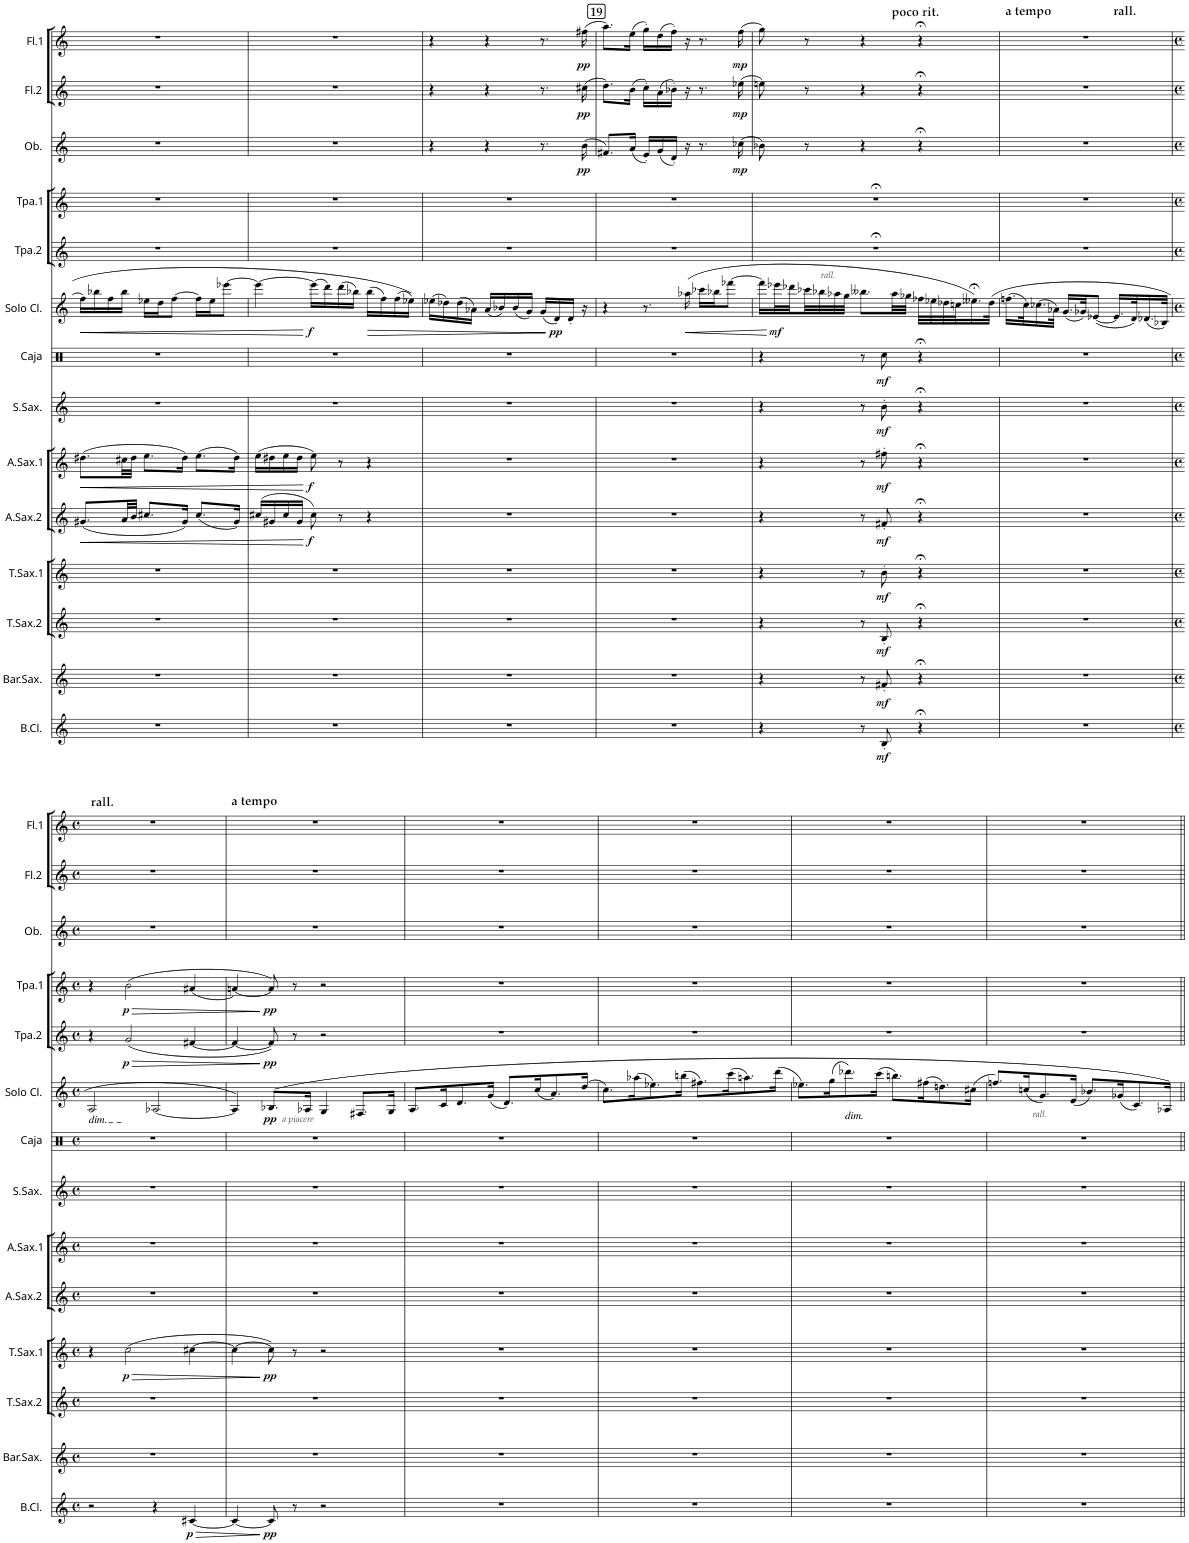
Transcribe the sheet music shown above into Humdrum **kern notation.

**kern	**dynam	**kern	**dynam	**kern	**dynam	**kern	**dynam	**kern	**dynam	**kern	**dynam	**kern	**dynam	**kern	**dynam	**kern	**dynam	**kern	**dynam	**kern	**dynam	**kern	**dynam	**kern	**dynam	**kern	**dynam
*part14	*part14	*part13	*part13	*part12	*part12	*part11	*part11	*part10	*part10	*part9	*part9	*part8	*part8	*part7	*part7	*part6	*part6	*part5	*part5	*part4	*part4	*part3	*part3	*part2	*part2	*part1	*part1
*staff14	*staff14	*staff13	*staff13	*staff12	*staff12	*staff11	*staff11	*staff10	*staff10	*staff9	*staff9	*staff8	*staff8	*staff7	*staff7	*staff6	*staff6	*staff5	*staff5	*staff4	*staff4	*staff3	*staff3	*staff2	*staff2	*staff1	*staff1
*I"B.Cl.	*	*I"Bar.Sax.	*	*I"T.Sax.2	*	*I"T.Sax.1	*	*I"A.Sax.2	*	*I"A.Sax.1	*	*I"S.Sax.	*	*I"Caja	*	*I"Solo Cl.	*	*I"Tpa.2	*	*I"Tpa.1	*	*I"Ob.	*	*I"Fl.2	*	*I"Fl.1	*
*I'B.Cl.	*	*I'Bar.Sax.	*	*I'T.Sax.2	*	*I'T.Sax.1	*	*I'A.Sax.2	*	*I'A.Sax.1	*	*I'S.Sax.	*	*I'Caja	*	*I'Solo Cl.	*	*I'Tpa.2	*	*I'Tpa.1	*	*I'Ob.	*	*I'Fl.2	*	*I'Fl.1	*
!!LO:PB:g=z
*clefG2	*	*clefG2	*	*clefG2	*	*clefG2	*	*clefG2	*	*clefG2	*	*clefG2	*	*clefX	*	*clefG2	*	*clefG2	*	*clefG2	*	*clefG2	*	*clefG2	*	*clefG2	*
*Trd8c14	*	*Trd12c21	*	*Trd8c14	*	*Trd8c14	*	*Trd5c9	*	*Trd5c9	*	*Trd1c2	*	*	*	*Trd2c3	*	*Trd4c7	*	*Trd4c7	*	*	*	*	*	*	*
*k[]	*	*k[]	*	*k[]	*	*k[]	*	*k[]	*	*k[]	*	*k[]	*	*k[]	*	*k[]	*	*k[]	*	*k[]	*	*k[]	*	*k[]	*	*k[]	*
*M3/4	*	*M3/4	*	*M3/4	*	*M3/4	*	*M3/4	*	*M3/4	*	*M3/4	*	*M3/4	*	*M3/4	*	*M3/4	*	*M3/4	*	*M3/4	*	*M3/4	*	*M3/4	*
=84	=84	=84	=84	=84	=84	=84	=84	=84	=84	=84	=84	=84	=84	=84	=84	=84	=84	=84	=84	=84	=84	=84	=84	=84	=84	=84	=84
!	!	!	!	!	!	!	!	!	!LO:HP:b	!	!LO:HP:b	!	!	!	!	!	!LO:HP:b	!	!	!	!	!	!	!	!	!	!
2.r	.	2.r	.	2.r	.	2.r	.	(8.g#X/L	<	(8.dd#X\L	<	2.r	.	2.r	.	16ff\LL]	<	2.r	.	2.r	.	2.r	.	2.r	.	2.r	.
.	.	.	.	.	.	.	.	.	.	.	.	.	.	.	.	16bb-X\	.	.	.	.	.	.	.	.	.	.	.
.	.	.	.	.	.	.	.	.	.	.	.	.	.	.	.	16ff\	.	.	.	.	.	.	.	.	.	.	.
.	.	.	.	.	.	.	.	32a/LL	.	32cc#X\LL	.	.	.	.	.	16bb-\JJ	.	.	.	.	.	.	.	.	.	.	.
.	.	.	.	.	.	.	.	32b/JJJ	.	32dd#\JJJ	.	.	.	.	.	.	.	.	.	.	.	.	.	.	.	.	.
.	.	.	.	.	.	.	.	8.cc#X/L	.	8.ee\L	.	.	.	.	.	16ee-X\LL	.	.	.	.	.	.	.	.	.	.	.
.	.	.	.	.	.	.	.	.	.	.	.	.	.	.	.	16dd\J	.	.	.	.	.	.	.	.	.	.	.
.	.	.	.	.	.	.	.	.	.	.	.	.	.	.	.	[8ff\J	.	.	.	.	.	.	.	.	.	.	.
.	.	.	.	.	.	.	.	16g#/Jk)	.	16dd#\Jk)	.	.	.	.	.	.	.	.	.	.	.	.	.	.	.	.	.
.	.	.	.	.	.	.	.	(8.cc#/L	.	(8.ee\L	.	.	.	.	.	16ff\LL]	.	.	.	.	.	.	.	.	.	.	.
.	.	.	.	.	.	.	.	.	.	.	.	.	.	.	.	16ee-\J	.	.	.	.	.	.	.	.	.	.	.
.	.	.	.	.	.	.	.	.	.	.	.	.	.	.	.	[8eee-X\J	.	.	.	.	.	.	.	.	.	.	.
.	.	.	.	.	.	.	.	16g#/Jk)	.	16dd#\Jk)	.	.	.	.	.	.	.	.	.	.	.	.	.	.	.	.	.
=85	=85	=85	=85	=85	=85	=85	=85	=85	=85	=85	=85	=85	=85	=85	=85	=85	=85	=85	=85	=85	=85	=85	=85	=85	=85	=85	=85
2.r	.	2.r	.	2.r	.	2.r	.	(16cc#X/LL	.	(16ee\LL	.	2.r	.	2.r	.	4eee-\_	.	2.r	.	2.r	.	2.r	.	2.r	.	2.r	.
.	.	.	.	.	.	.	.	16g#X/	.	16dd#X\	.	.	.	.	.	.	.	.	.	.	.	.	.	.	.	.	.
.	.	.	.	.	.	.	.	16cc#/	.	16ee\	.	.	.	.	.	.	.	.	.	.	.	.	.	.	.	.	.
.	.	.	.	.	.	.	.	16g#/JJ	.	16dd#\JJ	.	.	.	.	.	.	.	.	.	.	.	.	.	.	.	.	.
!	!	!	!	!	!	!	!	!	!LO:DY:n=1:b	!	!LO:DY:n=1:b	!	!	!	!	!	!LO:DY:n=1:b	!	!	!	!	!	!	!	!	!	!
.	.	.	.	.	.	.	.	8cc#\)	[ f	8ee\)	[ f	.	.	.	.	(16eee-\LL]	[ f	.	.	.	.	.	.	.	.	.	.
.	.	.	.	.	.	.	.	.	.	.	.	.	.	.	.	16ddd\)	.	.	.	.	.	.	.	.	.	.	.
.	.	.	.	.	.	.	.	8r	.	8r	.	.	.	.	.	(16ddd\	.	.	.	.	.	.	.	.	.	.	.
.	.	.	.	.	.	.	.	.	.	.	.	.	.	.	.	16bb-X\JJ)	.	.	.	.	.	.	.	.	.	.	.
!	!	!	!	!	!	!	!	!	!	!	!	!	!	!	!	!	!LO:HP:b	!	!	!	!	!	!	!	!	!	!
.	.	.	.	.	.	.	.	4r	.	4r	.	.	.	.	.	(16bb-\LL	>	.	.	.	.	.	.	.	.	.	.
.	.	.	.	.	.	.	.	.	.	.	.	.	.	.	.	16ff\)	.	.	.	.	.	.	.	.	.	.	.
.	.	.	.	.	.	.	.	.	.	.	.	.	.	.	.	(16ff\	.	.	.	.	.	.	.	.	.	.	.
.	.	.	.	.	.	.	.	.	.	.	.	.	.	.	.	16ee-X\JJ)	.	.	.	.	.	.	.	.	.	.	.
=86	=86	=86	=86	=86	=86	=86	=86	=86	=86	=86	=86	=86	=86	=86	=86	=86	=86	=86	=86	=86	=86	=86	=86	=86	=86	=86	=86
2.r	.	2.r	.	2.r	.	2.r	.	2.r	.	2.r	.	2.r	.	2.r	.	(16ee-X\LL	.	2.r	.	2.r	.	4r	.	4r	.	4r	.
.	.	.	.	.	.	.	.	.	.	.	.	.	.	.	.	16dd-X\)	.	.	.	.	.	.	.	.	.	.	.
.	.	.	.	.	.	.	.	.	.	.	.	.	.	.	.	(16dd-\	.	.	.	.	.	.	.	.	.	.	.
.	.	.	.	.	.	.	.	.	.	.	.	.	.	.	.	16a-X\JJ)	.	.	.	.	.	.	.	.	.	.	.
.	.	.	.	.	.	.	.	.	.	.	.	.	.	.	.	(16a-/LL	.	.	.	.	.	4r	.	4r	.	4r	.
.	.	.	.	.	.	.	.	.	.	.	.	.	.	.	.	16b-X/)	.	.	.	.	.	.	.	.	.	.	.
.	.	.	.	.	.	.	.	.	.	.	.	.	.	.	.	(16b-/	.	.	.	.	.	.	.	.	.	.	.
.	.	.	.	.	.	.	.	.	.	.	.	.	.	.	.	16g/JJ)	.	.	.	.	.	.	.	.	.	.	.
.	.	.	.	.	.	.	.	.	.	.	.	.	.	.	.	(16g/LL	.	.	.	.	.	8.r	.	8.r	.	8.r	.
!	!	!	!	!	!	!	!	!	!	!	!	!	!	!	!	!	!LO:DY:n=1:b	!	!	!	!	!	!	!	!	!	!
.	.	.	.	.	.	.	.	.	.	.	.	.	.	.	.	16d/)	] pp	.	.	.	.	.	.	.	.	.	.
.	.	.	.	.	.	.	.	.	.	.	.	.	.	.	.	16d'/JJ	.	.	.	.	.	.	.	.	.	.	.
!	!	!	!	!	!	!	!	!	!	!	!	!	!	!	!	!	!	!	!	!	!	!	!LO:DY:b	!	!LO:DY:b	!	!LO:DY:b
.	.	.	.	.	.	.	.	.	.	.	.	.	.	.	.	16r	.	.	.	.	.	(16b\	pp	(16cc#X\	pp	(16ff#X\	pp
!!LO:REH:place=s1:a:B:cj:fs=14:t=19
=87	=87	=87	=87	=87	=87	=87	=87	=87	=87	=87	=87	=87	=87	=87	=87	=87	=87	=87	=87	=87	=87	=87	=87	=87	=87	=87	=87
2.r	.	2.r	.	2.r	.	2.r	.	2.r	.	2.r	.	2.r	.	2.r	.	4r	.	2.r	.	2.r	.	8.f#X/L)	.	8.dd\L)	.	8.aa\L)	.
.	.	.	.	.	.	.	.	.	.	.	.	.	.	.	.	.	.	.	.	.	.	(16a/Jk	.	(16b\Jk	.	(16ee\Jk	.
.	.	.	.	.	.	.	.	.	.	.	.	.	.	.	.	8.r	.	.	.	.	.	16e'/LL)	.	16cc'\LL)	.	16gg'\LL)	.
.	.	.	.	.	.	.	.	.	.	.	.	.	.	.	.	.	.	.	.	.	.	(16g/	.	(16a\	.	(16dd\	.
.	.	.	.	.	.	.	.	.	.	.	.	.	.	.	.	.	.	.	.	.	.	16d'/JJ)	.	16b-X'\JJ)	.	16ff'\JJ)	.
!	!	!	!	!	!	!	!	!	!	!	!	!	!	!	!	!	!LO:HP:b	!	!	!	!	!	!	!	!	!	!
.	.	.	.	.	.	.	.	.	.	.	.	.	.	.	.	(16aa-X\	<	.	.	.	.	16r	.	16r	.	16r	.
.	.	.	.	.	.	.	.	.	.	.	.	.	.	.	.	16ccc-X\LL	.	.	.	.	.	8.r	.	8.r	.	8.r	.
.	.	.	.	.	.	.	.	.	.	.	.	.	.	.	.	16bb-X\J	.	.	.	.	.	.	.	.	.	.	.
.	.	.	.	.	.	.	.	.	.	.	.	.	.	.	.	[8fff-X\J	.	.	.	.	.	.	.	.	.	.	.
!	!	!	!	!	!	!	!	!	!	!	!	!	!	!	!	!	!	!	!	!	!	!	!LO:DY:b	!	!LO:DY:b	!	!LO:DY:b
.	.	.	.	.	.	.	.	.	.	.	.	.	.	.	.	.	.	.	.	.	.	(16cc-X\	mp	(16ee-X\	mp	(16ff\	mp
=88	=88	=88	=88	=88	=88	=88	=88	=88	=88	=88	=88	=88	=88	=88	=88	=88	=88	=88	=88	=88	=88	=88	=88	=88	=88	=88	=88
*	*	*	*	*	*	*	*	*	*	*	*	*	*	*	*	*	*	*	*	*	*	*	*	*	*	*^	*
4r	.	4r	.	4r	.	4r	.	4r	.	4r	.	4r	.	4r	.	16fff-\LL]	.	2.r;<	.	2.r;<	.	8b-X\)	.	8een\)	.	8gg\)	4..ryy	.
!	!	!	!	!	!	!	!	!	!	!	!	!	!	!	!	!	!LO:DY:n=1:b	!	!	!	!	!	!	!	!	!	!	!
.	.	.	.	.	.	.	.	.	.	.	.	.	.	.	.	32eee-X\L	[ mf	.	.	.	.	.	.	.	.	.	.	.
.	.	.	.	.	.	.	.	.	.	.	.	.	.	.	.	32ddd-X\	.	.	.	.	.	.	.	.	.	.	.	.
.	.	.	.	.	.	.	.	.	.	.	.	.	.	.	.	32ccc-X\	.	.	.	.	.	8r	.	8r	.	8r	.	.
!	!	!	!	!	!	!	!	!	!	!	!	!	!	!	!	!LO:TX:a:i:t=rall.	!	!	!	!	!	!	!	!	!	!	!	!
.	.	.	.	.	.	.	.	.	.	.	.	.	.	.	.	32bb-X\	.	.	.	.	.	.	.	.	.	.	.	.
.	.	.	.	.	.	.	.	.	.	.	.	.	.	.	.	32aa-X\	.	.	.	.	.	.	.	.	.	.	.	.
.	.	.	.	.	.	.	.	.	.	.	.	.	.	.	.	32gg\JJJ	.	.	.	.	.	.	.	.	.	.	.	.
8r	.	8r	.	8r	.	8r	.	8r	.	8r	.	8r	.	8r	.	8.bb--X\L	.	.	.	.	.	4r	.	4r	.	4r	.	.
!	!LO:DY:b	!	!LO:DY:b	!	!LO:DY:b	!	!LO:DY:b	!	!LO:DY:b	!	!LO:DY:b	!	!LO:DY:b	!	!LO:DY:b	!	!	!	!	!	!	!	!	!	!	!	!	!
8B'/	mf	8f#X'/	mf	8B'/	mf	8b'\	mf	8f#X'/	mf	8ff#X'\	mf	8b'\	mf	8Rcc\	mf	.	.	.	.	.	.	.	.	.	.	.	.	.
!	!	!	!	!	!	!	!	!	!	!	!	!	!	!	!	!	!	!	!	!	!	!	!	!	!	!	!LO:TX:a:B:t=poco rit.	!
.	.	.	.	.	.	.	.	.	.	.	.	.	.	.	.	32aa-\LL	.	.	.	.	.	.	.	.	.	.	4ryy	.
.	.	.	.	.	.	.	.	.	.	.	.	.	.	.	.	32gg-X\JJJ	.	.	.	.	.	.	.	.	.	.	.	.
4r;<	.	4r;<	.	4r;<	.	4r;<	.	4r;<	.	4r;<	.	4r;<	.	4r;<	.	32ff-X\LLL	.	.	.	.	.	4r;<	.	4r;<	.	4r;<	.	.
.	.	.	.	.	.	.	.	.	.	.	.	.	.	.	.	32ee-X\	.	.	.	.	.	.	.	.	.	.	.	.
.	.	.	.	.	.	.	.	.	.	.	.	.	.	.	.	32dd-X\	.	.	.	.	.	.	.	.	.	.	.	.
.	.	.	.	.	.	.	.	.	.	.	.	.	.	.	.	32ccn\J	.	.	.	.	.	.	.	.	.	.	.	.
.	.	.	.	.	.	.	.	.	.	.	.	.	.	.	.	16.ee--X;<\)	.	.	.	.	.	.	.	.	.	.	.	.
.	.	.	.	.	.	.	.	.	.	.	.	.	.	.	.	.	.	.	.	.	.	.	.	.	.	.	16ryy	.
.	.	.	.	.	.	.	.	.	.	.	.	.	.	.	.	(32dd-\JJk	.	.	.	.	.	.	.	.	.	.	.	.
=89	=89	=89	=89	=89	=89	=89	=89	=89	=89	=89	=89	=89	=89	=89	=89	=89	=89	=89	=89	=89	=89	=89	=89	=89	=89	=89	=89	=89
!	!	!	!	!	!	!	!	!	!	!	!	!	!	!	!	!	!	!	!	!	!	!	!	!	!	!LO:TX:a:B:t=a tempo	!	!
2.r	.	2.r	.	2.r	.	2.r	.	2.r	.	2.r	.	2.r	.	2.r	.	(16.ffn\LL	.	2.r	.	2.r	.	2.r	.	2.r	.	2.r	2ryy	.
.	.	.	.	.	.	.	.	.	.	.	.	.	.	.	.	32cc\K)	.	.	.	.	.	.	.	.	.	.	.	.
.	.	.	.	.	.	.	.	.	.	.	.	.	.	.	.	(16.cc-X\	.	.	.	.	.	.	.	.	.	.	.	.
.	.	.	.	.	.	.	.	.	.	.	.	.	.	.	.	32a-X\JJk)	.	.	.	.	.	.	.	.	.	.	.	.
.	.	.	.	.	.	.	.	.	.	.	.	.	.	.	.	(16.g/LL	.	.	.	.	.	.	.	.	.	.	.	.
.	.	.	.	.	.	.	.	.	.	.	.	.	.	.	.	32g-X/JK)	.	.	.	.	.	.	.	.	.	.	.	.
.	.	.	.	.	.	.	.	.	.	.	.	.	.	.	.	([8e-X/J	.	.	.	.	.	.	.	.	.	.	.	.
!	!	!	!	!	!	!	!	!	!	!	!	!	!	!	!	!	!	!	!	!	!	!	!	!	!	!	!LO:TX:a:B:t=rall.	!
.	.	.	.	.	.	.	.	.	.	.	.	.	.	.	.	16.e-/LL]	.	.	.	.	.	.	.	.	.	.	4ryy	.
.	.	.	.	.	.	.	.	.	.	.	.	.	.	.	.	32d/K)	.	.	.	.	.	.	.	.	.	.	.	.
.	.	.	.	.	.	.	.	.	.	.	.	.	.	.	.	(16.d-X/	.	.	.	.	.	.	.	.	.	.	.	.
.	.	.	.	.	.	.	.	.	.	.	.	.	.	.	.	32B-X/JJk)	.	.	.	.	.	.	.	.	.	.	.	.
*	*	*	*	*	*	*	*	*	*	*	*	*	*	*	*	*	*	*	*	*	*	*	*	*	*	*v	*v	*
!!LO:LB:g=z
=90	=90	=90	=90	=90	=90	=90	=90	=90	=90	=90	=90	=90	=90	=90	=90	=90	=90	=90	=90	=90	=90	=90	=90	=90	=90	=90	=90
*M4/4	*	*M4/4	*	*M4/4	*	*M4/4	*	*M4/4	*	*M4/4	*	*M4/4	*	*M4/4	*	*M4/4	*	*M4/4	*	*M4/4	*	*M4/4	*	*M4/4	*	*M4/4	*
*met(c)	*	*met(c)	*	*met(c)	*	*met(c)	*	*met(c)	*	*met(c)	*	*met(c)	*	*met(c)	*	*met(c)	*	*met(c)	*	*met(c)	*	*met(c)	*	*met(c)	*	*met(c)	*
*	*	*	*	*	*	*	*	*	*	*	*	*	*	*	*	*	*	*	*	*	*	*	*	*	*	*^	*
!	!	!	!	!	!	!	!	!	!	!	!	!	!	!	!	!	!	!	!	!	!	!	!	!	!	!LO:TX:a:B:t=rall.	!	!
!	!	!	!	!	!	!	!	!	!	!	!	!	!	!	!	!LO:TX:b:i:t=dim.	!	!	!	!	!	!	!	!	!	!	!	!
*	*	*	*	*	*	*	*	*	*	*	*	*	*	*	*	*	*	*	*	*	*	*	*	*	*	*v	*v	*
2r	.	1r	.	1r	.	4r	.	1r	.	1r	.	1r	.	1r	.	2A/	.	4r	.	4r	.	1r	.	1r	.	1r	.
!	!	!	!	!	!	!	!LO:HP:b	!	!	!	!	!	!	!	!	!	!	!	!LO:HP:b	!	!LO:HP:b	!	!	!	!	!	!
!	!	!	!	!	!	!	!LO:DY:n=1:b	!	!	!	!	!	!	!	!	!	!	!	!LO:DY:n=1:b	!	!LO:DY:n=1:b	!	!	!	!	!	!
.	.	.	.	.	.	(2cc\	> p	.	.	.	.	.	.	.	.	.	.	(2g/	> p	(2b\	> p	.	.	.	.	.	.
4r	.	.	.	.	.	.	.	.	.	.	.	.	.	.	.	[2A-X/	.	.	.	.	.	.	.	.	.	.	.
!	!LO:HP:b	!	!	!	!	!	!	!	!	!	!	!	!	!	!	!	!	!	!	!	!	!	!	!	!	!	!
!	!LO:DY:n=1:b	!	!	!	!	!	!	!	!	!	!	!	!	!	!	!	!	!	!	!	!	!	!	!	!	!	!
[4c#X/	> p	.	.	.	.	[4cc#X\	.	.	.	.	.	.	.	.	.	.	.	[4f#X/	.	(4a#X/	.	.	.	.	.	.	.
=91	=91	=91	=91	=91	=91	=91	=91	=91	=91	=91	=91	=91	=91	=91	=91	=91	=91	=91	=91	=91	=91	=91	=91	=91	=91	=91	=91
!	!	!	!	!	!	!	!	!	!	!	!	!	!	!	!	!	!	!	!	!	!	!	!	!	!	!LO:TX:a:B:t=a tempo	!
4c#/_	.	1r	.	1r	.	4cc#\_	.	1r	.	1r	.	1r	.	1r	.	4A-/])	.	4f#/_	.	[4an/)	.	1r	.	1r	.	1r	.
!	!LO:DY:n=1:b	!	!	!	!	!	!LO:DY:n=1:b	!	!	!	!	!	!	!	!	!	!LO:DY:b	!	!LO:DY:n=1:b	!	!LO:DY:n=1:b	!	!	!	!	!	!
8c#/]	] pp	.	.	.	.	8cc#\])	] pp	.	.	.	.	.	.	.	.	(8.B-X/L	pp	8f#/])	] pp	8a/])	] pp	.	.	.	.	.	.
8r	.	.	.	.	.	8r	.	.	.	.	.	.	.	.	.	.	.	8r	.	8r	.	.	.	.	.	.	.
.	.	.	.	.	.	.	.	.	.	.	.	.	.	.	.	16A-X/Jk	.	.	.	.	.	.	.	.	.	.	.
!	!	!	!	!	!	!	!	!	!	!	!	!	!	!	!	!LO:TX:b:i:t=a piacere	!	!	!	!	!	!	!	!	!	!	!
2r	.	.	.	.	.	2r	.	.	.	.	.	.	.	.	.	4G/	.	2r	.	2r	.	.	.	.	.	.	.
.	.	.	.	.	.	.	.	.	.	.	.	.	.	.	.	8.F#X/L	.	.	.	.	.	.	.	.	.	.	.
.	.	.	.	.	.	.	.	.	.	.	.	.	.	.	.	16G/Jk	.	.	.	.	.	.	.	.	.	.	.
=92	=92	=92	=92	=92	=92	=92	=92	=92	=92	=92	=92	=92	=92	=92	=92	=92	=92	=92	=92	=92	=92	=92	=92	=92	=92	=92	=92
1r	.	1r	.	1r	.	1r	.	1r	.	1r	.	1r	.	1r	.	8.A/L	.	1r	.	1r	.	1r	.	1r	.	1r	.
.	.	.	.	.	.	.	.	.	.	.	.	.	.	.	.	16c/K	.	.	.	.	.	.	.	.	.	.	.
.	.	.	.	.	.	.	.	.	.	.	.	.	.	.	.	8.d/	.	.	.	.	.	.	.	.	.	.	.
.	.	.	.	.	.	.	.	.	.	.	.	.	.	.	.	(16g/Jk	.	.	.	.	.	.	.	.	.	.	.
.	.	.	.	.	.	.	.	.	.	.	.	.	.	.	.	8.d/L)	.	.	.	.	.	.	.	.	.	.	.
.	.	.	.	.	.	.	.	.	.	.	.	.	.	.	.	(16cc/K	.	.	.	.	.	.	.	.	.	.	.
.	.	.	.	.	.	.	.	.	.	.	.	.	.	.	.	8.a/)	.	.	.	.	.	.	.	.	.	.	.
.	.	.	.	.	.	.	.	.	.	.	.	.	.	.	.	(16dd/Jk	.	.	.	.	.	.	.	.	.	.	.
=93	=93	=93	=93	=93	=93	=93	=93	=93	=93	=93	=93	=93	=93	=93	=93	=93	=93	=93	=93	=93	=93	=93	=93	=93	=93	=93	=93
1r	.	1r	.	1r	.	1r	.	1r	.	1r	.	1r	.	1r	.	8.cc\L)	.	1r	.	1r	.	1r	.	1r	.	1r	.
.	.	.	.	.	.	.	.	.	.	.	.	.	.	.	.	(16aa-X\K	.	.	.	.	.	.	.	.	.	.	.
.	.	.	.	.	.	.	.	.	.	.	.	.	.	.	.	8.ee-X\)	.	.	.	.	.	.	.	.	.	.	.
.	.	.	.	.	.	.	.	.	.	.	.	.	.	.	.	(16bbn\Jk	.	.	.	.	.	.	.	.	.	.	.
.	.	.	.	.	.	.	.	.	.	.	.	.	.	.	.	8.ff#X\L)	.	.	.	.	.	.	.	.	.	.	.
.	.	.	.	.	.	.	.	.	.	.	.	.	.	.	.	(16ccc\K	.	.	.	.	.	.	.	.	.	.	.
.	.	.	.	.	.	.	.	.	.	.	.	.	.	.	.	8.aan\)	.	.	.	.	.	.	.	.	.	.	.
.	.	.	.	.	.	.	.	.	.	.	.	.	.	.	.	(16ddd\Jk	.	.	.	.	.	.	.	.	.	.	.
=94	=94	=94	=94	=94	=94	=94	=94	=94	=94	=94	=94	=94	=94	=94	=94	=94	=94	=94	=94	=94	=94	=94	=94	=94	=94	=94	=94
1r	.	1r	.	1r	.	1r	.	1r	.	1r	.	1r	.	1r	.	8.ee-X\L)	.	1r	.	1r	.	1r	.	1r	.	1r	.
.	.	.	.	.	.	.	.	.	.	.	.	.	.	.	.	(16gg\K	.	.	.	.	.	.	.	.	.	.	.
!	!	!	!	!	!	!	!	!	!	!	!	!	!	!	!	!LO:TX:b:i:t=dim.	!	!	!	!	!	!	!	!	!	!	!
.	.	.	.	.	.	.	.	.	.	.	.	.	.	.	.	8.ddd-X\)	.	.	.	.	.	.	.	.	.	.	.
.	.	.	.	.	.	.	.	.	.	.	.	.	.	.	.	(16ccc\Jk	.	.	.	.	.	.	.	.	.	.	.
.	.	.	.	.	.	.	.	.	.	.	.	.	.	.	.	8.bbn\L)	.	.	.	.	.	.	.	.	.	.	.
.	.	.	.	.	.	.	.	.	.	.	.	.	.	.	.	(16ff#X\K	.	.	.	.	.	.	.	.	.	.	.
.	.	.	.	.	.	.	.	.	.	.	.	.	.	.	.	8.ddn\)	.	.	.	.	.	.	.	.	.	.	.
.	.	.	.	.	.	.	.	.	.	.	.	.	.	.	.	(16cc#X\Jk	.	.	.	.	.	.	.	.	.	.	.
=95	=95	=95	=95	=95	=95	=95	=95	=95	=95	=95	=95	=95	=95	=95	=95	=95	=95	=95	=95	=95	=95	=95	=95	=95	=95	=95	=95
1r	.	1r	.	1r	.	1r	.	1r	.	1r	.	1r	.	1r	.	8.ffn/L)	.	1r	.	1r	.	1r	.	1r	.	1r	.
.	.	.	.	.	.	.	.	.	.	.	.	.	.	.	.	(16ccn/K	.	.	.	.	.	.	.	.	.	.	.
!	!	!	!	!	!	!	!	!	!	!	!	!	!	!	!	!LO:TX:b:i:t=rall.	!	!	!	!	!	!	!	!	!	!	!
.	.	.	.	.	.	.	.	.	.	.	.	.	.	.	.	8.g/)	.	.	.	.	.	.	.	.	.	.	.
.	.	.	.	.	.	.	.	.	.	.	.	.	.	.	.	(16e/Jk	.	.	.	.	.	.	.	.	.	.	.
.	.	.	.	.	.	.	.	.	.	.	.	.	.	.	.	8.b-X/L)	.	.	.	.	.	.	.	.	.	.	.
.	.	.	.	.	.	.	.	.	.	.	.	.	.	.	.	(16g-X/K	.	.	.	.	.	.	.	.	.	.	.
.	.	.	.	.	.	.	.	.	.	.	.	.	.	.	.	8.c/)	.	.	.	.	.	.	.	.	.	.	.
.	.	.	.	.	.	.	.	.	.	.	.	.	.	.	.	16A-X/Jk)	.	.	.	.	.	.	.	.	.	.	.
=||	=||	=||	=||	=||	=||	=||	=||	=||	=||	=||	=||	=||	=||	=||	=||	=||	=||	=||	=||	=||	=||	=||	=||	=||	=||	=||	=||
*-	*-	*-	*-	*-	*-	*-	*-	*-	*-	*-	*-	*-	*-	*-	*-	*-	*-	*-	*-	*-	*-	*-	*-	*-	*-	*-	*-
